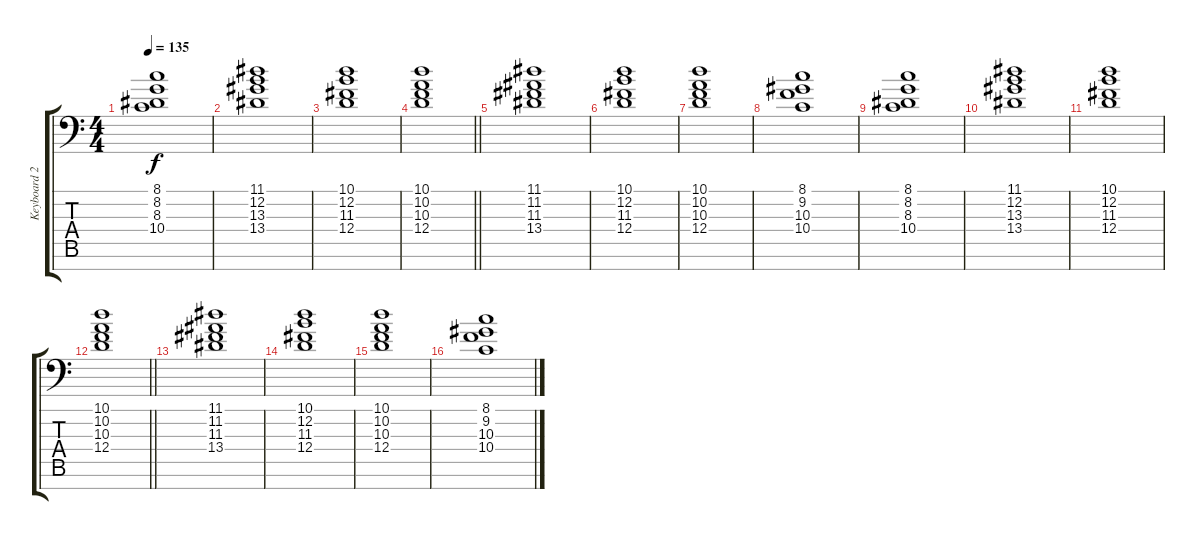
\track ("Keyboard 2 RH" "Keyboard 2") {instrument churchorgan}
\staff {score tabs}
\tuning (E4 B3 G3 D3 A2 E2 A1) {hide}
\ts (4 4)
\tempo 135
\clef f4
\ks c
(8.1 8.2 8.3 10.4).1{dy f} |
(11.1 12.2 13.3 13.4).1 |
(10.1 12.2 11.3 12.4).1 |
\barLineRight lightlight
(10.1 10.2 10.3 12.4).1 |
(11.1 11.2 11.3 13.4).1 |
(10.1 12.2 11.3 12.4).1 |
(10.1 10.2 10.3 12.4).1 |
(8.1 9.2 10.3 10.4).1 |
(8.1 8.2 8.3 10.4).1 |
(11.1 12.2 13.3 13.4).1 |
(10.1 12.2 11.3 12.4).1 |
\barLineRight lightlight
(10.1 10.2 10.3 12.4).1 |
(11.1 11.2 11.3 13.4).1 |
(10.1 12.2 11.3 12.4).1 |
(10.1 10.2 10.3 12.4).1 |
(8.1 9.2 10.3 10.4).1
